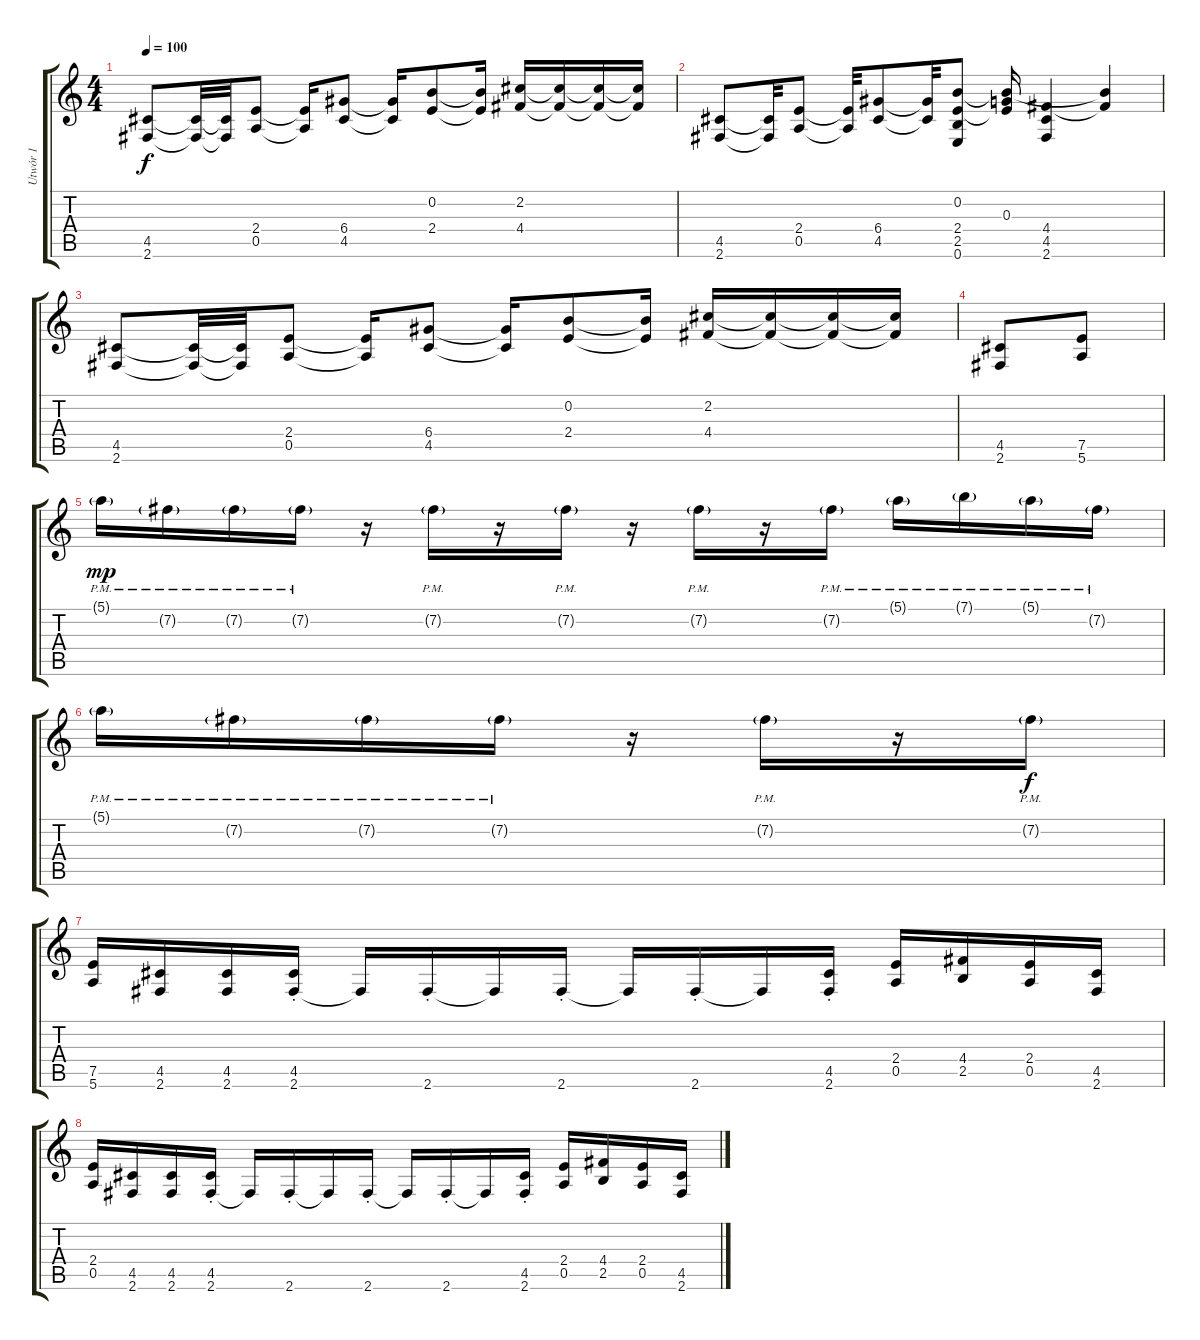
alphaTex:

\track ("Utwór 1" "Utwór 1") {instrument distortionguitar}
\staff {score tabs}
\tuning (E4 B3 G3 D3 A2 E2) {hide}
\ts (4 4)
\tempo 100
\clef g2
\ks c
(4.5 2.6).8{dy f} (4.5{t} 2.6{t}).32 (4.5{t} 2.6{t}).32 (2.4 0.5).8 (2.4{t} 0.5{t}).16 (6.4 4.5).8 (6.4{t} 4.5{t}).16 (0.2 2.4).8 (0.2{t} 2.4{t}).16 (2.2 4.4).16 (2.2{t} 4.4{t}).16 (2.2{t} 4.4{t}).16 (2.2{t} 4.4{t}).16 |
(4.5 2.6).8 (4.5{t} 2.6{t}).32 (2.4 0.5).8 (2.4{t} 0.5{t}).32 (6.4 4.5).8 (6.4{t} 4.5{t}).32 (0.2 2.4 2.5 0.6).8 (0.2{t} 0.3{t} 2.4{t}).16 (4.4 4.5 2.6).4 (0.2{t} 4.4{t}).4 |
(4.5 2.6).8 (4.5{t} 2.6{t}).32 (4.5{t} 2.6{t}).32 (2.4 0.5).8 (2.4{t} 0.5{t}).16 (6.4 4.5).8 (6.4{t} 4.5{t}).16 (0.2 2.4).8 (0.2{t} 2.4{t}).16 (2.2 4.4).16 (2.2{t} 4.4{t}).16 (2.2{t} 4.4{t}).16 (2.2{t} 4.4{t}).16 |
(4.5 2.6).8 (7.5 5.6).8 |
5.1{g pm}.16{dy mp} 7.2{g pm}.16 7.2{g pm}.16 7.2{g pm}.16 r.16 7.2{g pm}.16 r.16 7.2{g pm}.16 r.16 7.2{g pm}.16 r.16 7.2{g pm}.16 5.1{g pm}.16 7.1{g pm}.16 5.1{g pm}.16 7.2{g pm}.16 |
5.1{g pm}.16 7.2{g pm}.16 7.2{g pm}.16 7.2{g pm}.16 r.16 7.2{g pm}.16 r.16 7.2{g pm}.16{dy f} |
(7.5 5.6).16 (4.5 2.6).16 (4.5 2.6).16 (4.5{st} 2.6{st}).16 2.6{t}.16 2.6{st}.16 2.6{t}.16 2.6{st}.16 2.6{t}.16 2.6{st}.16 2.6{t}.16 (4.5{st} 2.6{st}).16 (2.4 0.5).16 (4.4 2.5).16 (2.4 0.5).16 (4.5 2.6).16 |
(2.4 0.5).16 (4.5 2.6).16 (4.5 2.6).16 (4.5{st} 2.6{st}).16 2.6{t}.16 2.6{st}.16 2.6{t}.16 2.6{st}.16 2.6{t}.16 2.6{st}.16 2.6{t}.16 (4.5{st} 2.6{st}).16 (2.4 0.5).16 (4.4 2.5).16 (2.4 0.5).16 (4.5 2.6).16
